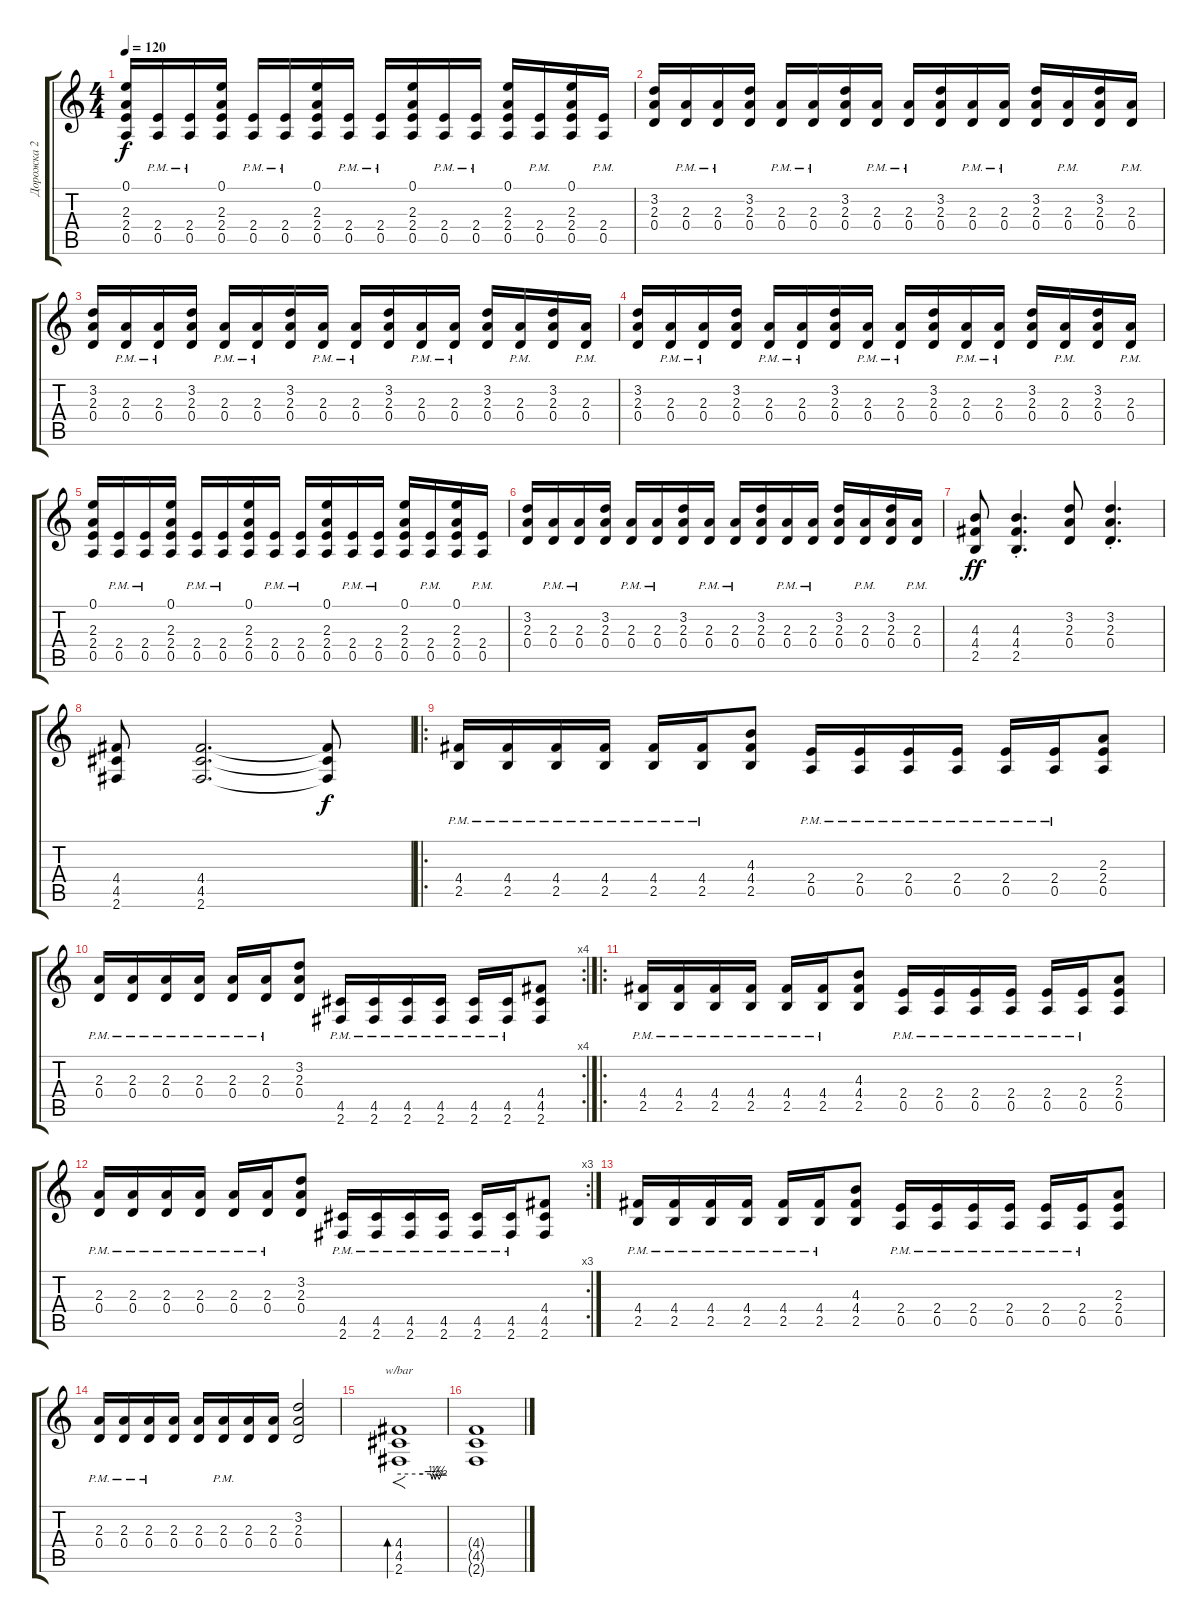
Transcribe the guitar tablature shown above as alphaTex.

\track ("Дорожка 2" "Дорожка 2") {instrument distortionguitar}
\staff {score tabs}
\tuning (E4 B3 G3 D3 A2 E2) {hide}
\ts (4 4)
\tempo 120
\clef g2
\ks c
(0.1 2.3 2.4 0.5).16{dy f} (2.4{pm} 0.5{pm}).16 (2.4{pm} 0.5{pm}).16 (0.1 2.3 2.4 0.5).16 (2.4{pm} 0.5{pm}).16 (2.4{pm} 0.5{pm}).16 (0.1 2.3 2.4 0.5).16 (2.4{pm} 0.5{pm}).16 (2.4{pm} 0.5{pm}).16 (0.1 2.3 2.4 0.5).16 (2.4{pm} 0.5{pm}).16 (2.4{pm} 0.5{pm}).16 (0.1 2.3 2.4 0.5).16 (2.4{pm} 0.5{pm}).16 (0.1 2.3 2.4 0.5).16 (2.4{pm} 0.5{pm}).16 |
(3.2 2.3 0.4).16 (2.3{pm} 0.4{pm}).16 (2.3{pm} 0.4{pm}).16 (3.2 2.3 0.4).16 (2.3{pm} 0.4{pm}).16 (2.3{pm} 0.4{pm}).16 (3.2 2.3 0.4).16 (2.3{pm} 0.4{pm}).16 (2.3{pm} 0.4{pm}).16 (3.2 2.3 0.4).16 (2.3{pm} 0.4{pm}).16 (2.3{pm} 0.4{pm}).16 (3.2 2.3 0.4).16 (2.3{pm} 0.4{pm}).16 (3.2 2.3 0.4).16 (2.3{pm} 0.4{pm}).16 |
(3.2 2.3 0.4).16 (2.3{pm} 0.4{pm}).16 (2.3{pm} 0.4{pm}).16 (3.2 2.3 0.4).16 (2.3{pm} 0.4{pm}).16 (2.3{pm} 0.4{pm}).16 (3.2 2.3 0.4).16 (2.3{pm} 0.4{pm}).16 (2.3{pm} 0.4{pm}).16 (3.2 2.3 0.4).16 (2.3{pm} 0.4{pm}).16 (2.3{pm} 0.4{pm}).16 (3.2 2.3 0.4).16 (2.3{pm} 0.4{pm}).16 (3.2 2.3 0.4).16 (2.3{pm} 0.4{pm}).16 |
(3.2 2.3 0.4).16 (2.3{pm} 0.4{pm}).16 (2.3{pm} 0.4{pm}).16 (3.2 2.3 0.4).16 (2.3{pm} 0.4{pm}).16 (2.3{pm} 0.4{pm}).16 (3.2 2.3 0.4).16 (2.3{pm} 0.4{pm}).16 (2.3{pm} 0.4{pm}).16 (3.2 2.3 0.4).16 (2.3{pm} 0.4{pm}).16 (2.3{pm} 0.4{pm}).16 (3.2 2.3 0.4).16 (2.3{pm} 0.4{pm}).16 (3.2 2.3 0.4).16 (2.3{pm} 0.4{pm}).16 |
(0.1 2.3 2.4 0.5).16 (2.4{pm} 0.5{pm}).16 (2.4{pm} 0.5{pm}).16 (0.1 2.3 2.4 0.5).16 (2.4{pm} 0.5{pm}).16 (2.4{pm} 0.5{pm}).16 (0.1 2.3 2.4 0.5).16 (2.4{pm} 0.5{pm}).16 (2.4{pm} 0.5{pm}).16 (0.1 2.3 2.4 0.5).16 (2.4{pm} 0.5{pm}).16 (2.4{pm} 0.5{pm}).16 (0.1 2.3 2.4 0.5).16 (2.4{pm} 0.5{pm}).16 (0.1 2.3 2.4 0.5).16 (2.4{pm} 0.5{pm}).16 |
(3.2 2.3 0.4).16 (2.3{pm} 0.4{pm}).16 (2.3{pm} 0.4{pm}).16 (3.2 2.3 0.4).16 (2.3{pm} 0.4{pm}).16 (2.3{pm} 0.4{pm}).16 (3.2 2.3 0.4).16 (2.3{pm} 0.4{pm}).16 (2.3{pm} 0.4{pm}).16 (3.2 2.3 0.4).16 (2.3{pm} 0.4{pm}).16 (2.3{pm} 0.4{pm}).16 (3.2 2.3 0.4).16 (2.3{pm} 0.4{pm}).16 (3.2 2.3 0.4).16 (2.3{pm} 0.4{pm}).16 |
(4.3 4.4 2.5).8{dy ff} (4.3{st} 4.4{st} 2.5{st}).4{d} (3.2 2.3 0.4).8 (3.2{st} 2.3{st} 0.4{st}).4{d} |
(4.4 4.5 2.6).8 (4.4 4.5 2.6).2{d} (4.4{t} 4.5{t} 2.6{t}).8{dy f} |
\ro
(4.4{pm} 2.5{pm}).16 (4.4{pm} 2.5{pm}).16 (4.4{pm} 2.5{pm}).16 (4.4{pm} 2.5{pm}).16 (4.4{pm} 2.5{pm}).16 (4.4{pm} 2.5{pm}).16 (4.3 4.4 2.5).8 (2.4{pm} 0.5{pm}).16 (2.4{pm} 0.5{pm}).16 (2.4{pm} 0.5{pm}).16 (2.4{pm} 0.5{pm}).16 (2.4{pm} 0.5{pm}).16 (2.4{pm} 0.5{pm}).16 (2.3 2.4 0.5).8 |
\rc 4
(2.3{pm} 0.4{pm}).16 (2.3{pm} 0.4{pm}).16 (2.3{pm} 0.4{pm}).16 (2.3{pm} 0.4{pm}).16 (2.3{pm} 0.4{pm}).16 (2.3{pm} 0.4{pm}).16 (3.2 2.3 0.4).8 (4.5{pm} 2.6{pm}).16 (4.5{pm} 2.6{pm}).16 (4.5{pm} 2.6{pm}).16 (4.5{pm} 2.6{pm}).16 (4.5{pm} 2.6{pm}).16 (4.5{pm} 2.6{pm}).16 (4.4 4.5 2.6).8 |
\ro
(4.4{pm} 2.5{pm}).16 (4.4{pm} 2.5{pm}).16 (4.4{pm} 2.5{pm}).16 (4.4{pm} 2.5{pm}).16 (4.4{pm} 2.5{pm}).16 (4.4{pm} 2.5{pm}).16 (4.3 4.4 2.5).8 (2.4{pm} 0.5{pm}).16 (2.4{pm} 0.5{pm}).16 (2.4{pm} 0.5{pm}).16 (2.4{pm} 0.5{pm}).16 (2.4{pm} 0.5{pm}).16 (2.4{pm} 0.5{pm}).16 (2.3 2.4 0.5).8 |
\rc 3
(2.3{pm} 0.4{pm}).16 (2.3{pm} 0.4{pm}).16 (2.3{pm} 0.4{pm}).16 (2.3{pm} 0.4{pm}).16 (2.3{pm} 0.4{pm}).16 (2.3{pm} 0.4{pm}).16 (3.2 2.3 0.4).8 (4.5{pm} 2.6{pm}).16 (4.5{pm} 2.6{pm}).16 (4.5{pm} 2.6{pm}).16 (4.5{pm} 2.6{pm}).16 (4.5{pm} 2.6{pm}).16 (4.5{pm} 2.6{pm}).16 (4.4 4.5 2.6).8 |
(4.4{pm} 2.5{pm}).16 (4.4{pm} 2.5{pm}).16 (4.4{pm} 2.5{pm}).16 (4.4{pm} 2.5{pm}).16 (4.4{pm} 2.5{pm}).16 (4.4{pm} 2.5{pm}).16 (4.3 4.4 2.5).8 (2.4{pm} 0.5{pm}).16 (2.4{pm} 0.5{pm}).16 (2.4{pm} 0.5{pm}).16 (2.4{pm} 0.5{pm}).16 (2.4{pm} 0.5{pm}).16 (2.4{pm} 0.5{pm}).16 (2.3 2.4 0.5).8 |
(2.3{pm} 0.4{pm}).16 (2.3{pm} 0.4{pm}).16 (2.3{pm} 0.4{pm}).16 (2.3 0.4).16 (2.3 0.4).16 (2.3{pm} 0.4{pm}).16 (2.3 0.4).16 (2.3 0.4).16 (3.2 2.3 0.4).2 |
(4.4 4.5 2.6).1{f tbe (custom default 0 0 30 0 40 0 42 -2 44 0 46 -2 48 0 51 -2 54 0 60 0) bd 240} |
(4.4{t} 4.5{t} 2.6{t}).1
